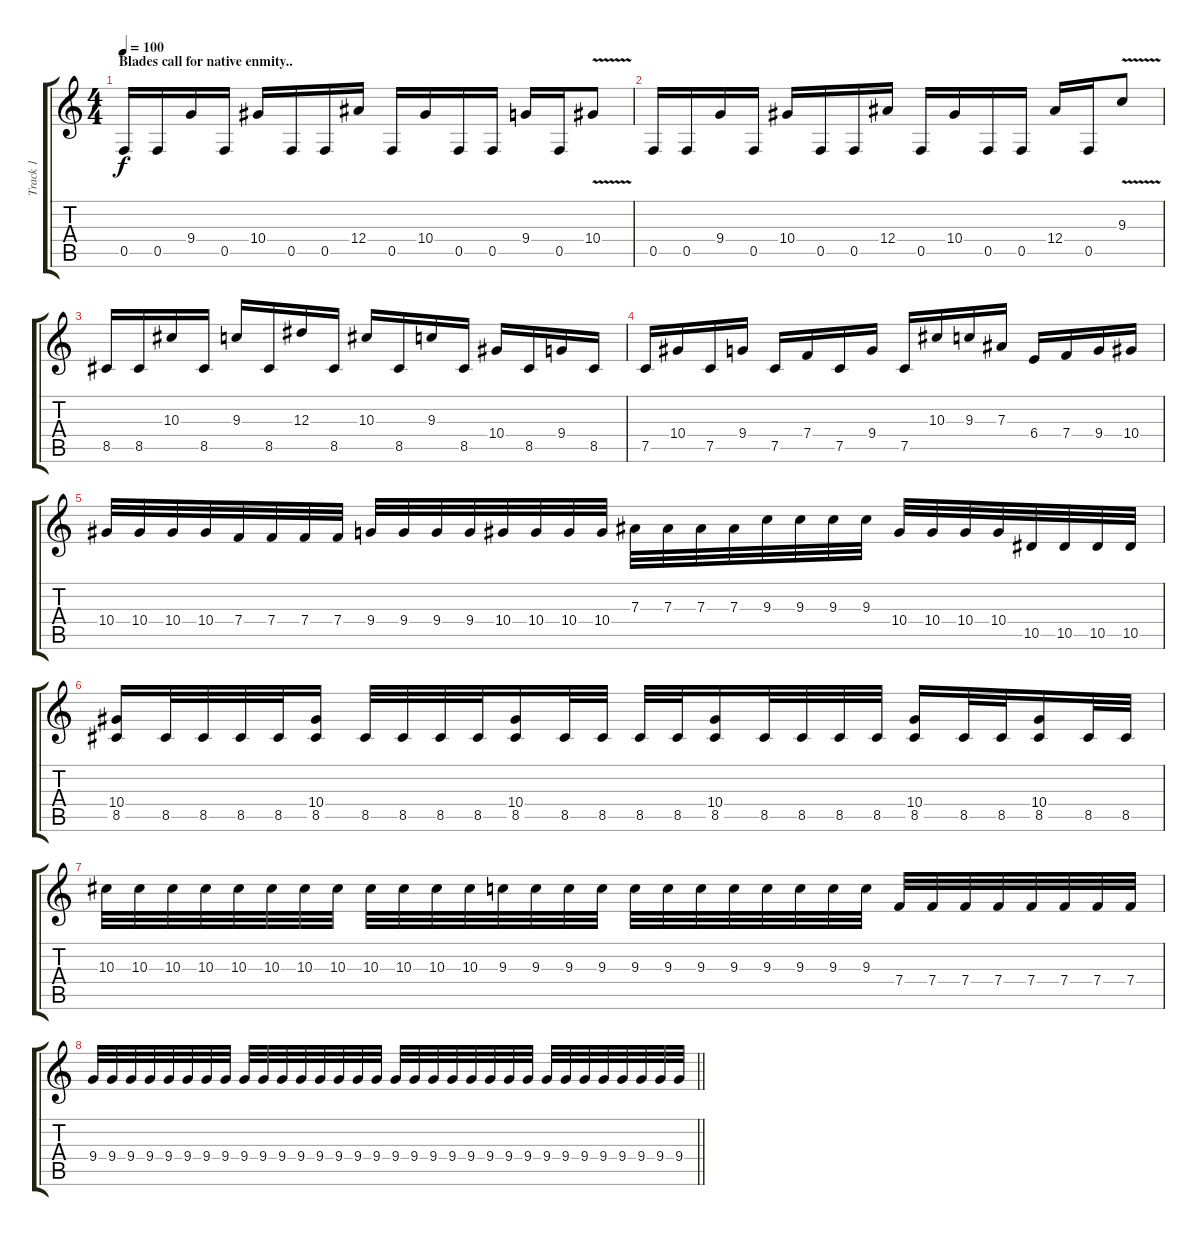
\track ("Track 1" "Track 1") {instrument overdrivenguitar}
\staff {score tabs}
\tuning (C4 G3 Eb3 Bb2 F2 C2) {hide}
\ts (4 4)
\section ("" "Blades call for native enmity..")
\tempo 100
\clef g2
\ks c
0.5.16{dy f} 0.5.16 9.4.16 0.5.16 10.4.16 0.5.16 0.5.16 12.4.16 0.5.16 10.4.16 0.5.16 0.5.16 9.4.16 0.5.16 10.4{v}.8 |
0.5.16 0.5.16 9.4.16 0.5.16 10.4.16 0.5.16 0.5.16 12.4.16 0.5.16 10.4.16 0.5.16 0.5.16 12.4.16 0.5.16 9.3{v}.8 |
8.5.16 8.5.16 10.3.16 8.5.16 9.3.16 8.5.16 12.3.16 8.5.16 10.3.16 8.5.16 9.3.16 8.5.16 10.4.16 8.5.16 9.4.16 8.5.16 |
7.5.16 10.4.16 7.5.16 9.4.16 7.5.16 7.4.16 7.5.16 9.4.16 7.5.16 10.3.16 9.3.16 7.3.16 6.4.16 7.4.16 9.4.16 10.4.16 |
10.4.32 10.4.32 10.4.32 10.4.32 7.4.32 7.4.32 7.4.32 7.4.32 9.4.32 9.4.32 9.4.32 9.4.32 10.4.32 10.4.32 10.4.32 10.4.32 7.3.32 7.3.32 7.3.32 7.3.32 9.3.32 9.3.32 9.3.32 9.3.32 10.4.32 10.4.32 10.4.32 10.4.32 10.5.32 10.5.32 10.5.32 10.5.32 |
(10.4 8.5).16 8.5.32 8.5.32 8.5.32 8.5.32 (10.4 8.5).16 8.5.32 8.5.32 8.5.32 8.5.32 (10.4 8.5).16 8.5.32 8.5.32 8.5.32 8.5.32 (10.4 8.5).16 8.5.32 8.5.32 8.5.32 8.5.32 (10.4 8.5).16 8.5.32 8.5.32 (10.4 8.5).16 8.5.32 8.5.32 |
10.3.32 10.3.32 10.3.32 10.3.32 10.3.32 10.3.32 10.3.32 10.3.32 10.3.32 10.3.32 10.3.32 10.3.32 9.3.32 9.3.32 9.3.32 9.3.32 9.3.32 9.3.32 9.3.32 9.3.32 9.3.32 9.3.32 9.3.32 9.3.32 7.4.32 7.4.32 7.4.32 7.4.32 7.4.32 7.4.32 7.4.32 7.4.32 |
\barLineRight lightlight
9.4.32 9.4.32 9.4.32 9.4.32 9.4.32 9.4.32 9.4.32 9.4.32 9.4.32 9.4.32 9.4.32 9.4.32 9.4.32 9.4.32 9.4.32 9.4.32 9.4.32 9.4.32 9.4.32 9.4.32 9.4.32 9.4.32 9.4.32 9.4.32 9.4.32 9.4.32 9.4.32 9.4.32 9.4.32 9.4.32 9.4.32 9.4.32
